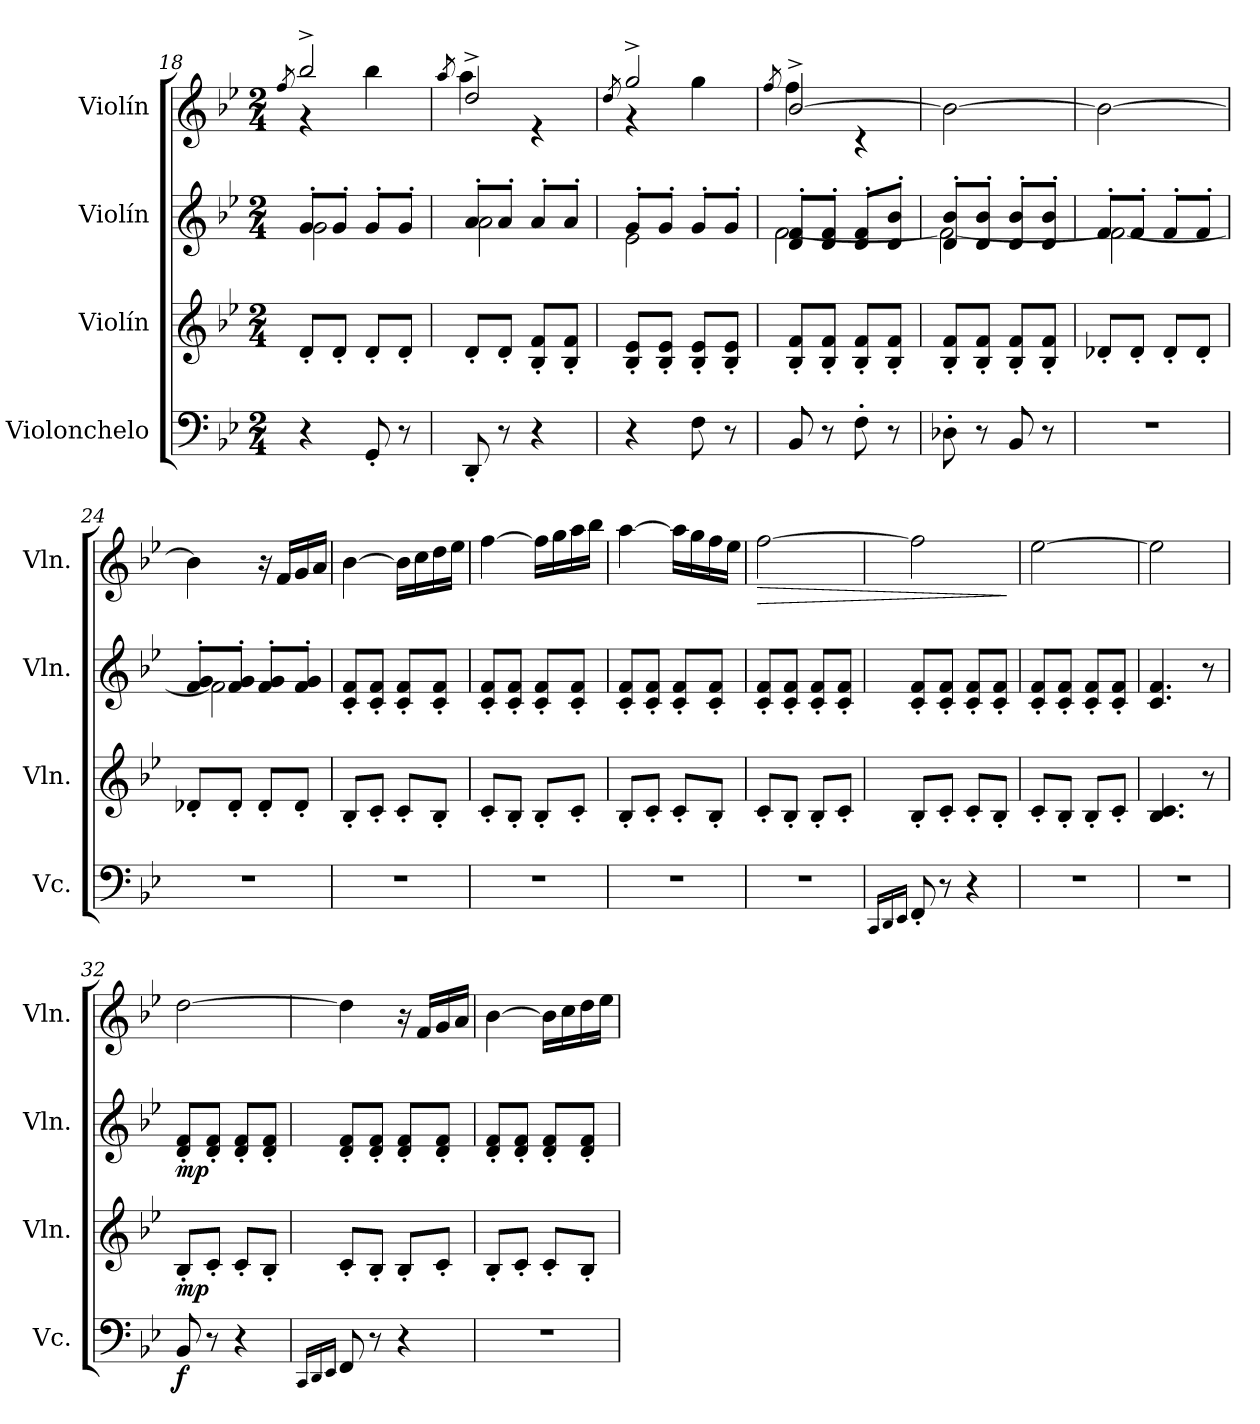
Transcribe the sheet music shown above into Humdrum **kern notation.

**kern	**dynam	**kern	**dynam	**kern	**dynam	**kern	**dynam
*part4	*part4	*part3	*part3	*part2	*part2	*part1	*part1
*staff4	*staff4	*staff3	*staff3	*staff2	*staff2	*staff1	*staff1
*I"Violonchelo	*	*I"Violín	*	*I"Violín	*	*I"Violín	*
*I'Vc.	*	*I'Vln.	*	*I'Vln.	*	*I'Vln.	*
*clefF4	*	*clefG2	*	*clefG2	*	*clefG2	*
*k[b-e-]	*	*k[b-e-]	*	*k[b-e-]	*	*k[b-e-]	*
*M2/4	*	*M2/4	*	*M2/4	*	*M2/4	*
=18	=18	=18	=18	=18	=18	=18	=18
.	.	.	.	.	.	8qff/	.
*	*	*	*	*^	*	*^	*
4r	.	8d'/L	.	8g'/L	2g\	.	2bb-^/	4r	.
.	.	8d'/J	.	8g'/J	.	.	.	.	.
8GG'/	.	8d'/L	.	8g'/L	.	.	.	4bb-\	.
8r	.	8d'/J	.	8g'/J	.	.	.	.	.
=19	=19	=19	=19	=19	=19	=19	=19	=19	=19
.	.	.	.	.	.	.	8qaa/	.	.
8DD'/	.	8d'/L	.	8a'/L	2a\	.	2dd^/	4aa\	.
8r	.	8d'/J	.	8a'/J	.	.	.	.	.
4r	.	8B-/' 8f/'L	.	8a'/L	.	.	.	4r	.
.	.	8B-/' 8f/'J	.	8a'/J	.	.	.	.	.
=20	=20	=20	=20	=20	=20	=20	=20	=20	=20
.	.	.	.	.	.	.	8qdd/	.	.
4r	.	8B-/' 8e-/'L	.	8g'/L	2e-\	.	2gg^/	4r	.
.	.	8B-/' 8e-/'J	.	8g'/J	.	.	.	.	.
8F\	.	8B-/' 8e-/'L	.	8g'/L	.	.	.	4gg\	.
8r	.	8B-/' 8e-/'J	.	8g'/J	.	.	.	.	.
=21	=21	=21	=21	=21	=21	=21	=21	=21	=21
.	.	.	.	.	.	.	8qff/	.	.
8BB-/	.	8B-/' 8f/'L	.	8d/' 8f/'L	[2f\	.	[2b-^/	4ff\	.
8r	.	8B-/' 8f/'J	.	8d/' 8f/'J	.	.	.	.	.
8F'\	.	8B-/' 8f/'L	.	8d/' 8f/'L	.	.	.	4r	.
8r	.	8B-/' 8f/'J	.	8d/' 8b-/'J	.	.	.	.	.
*	*	*	*	*	*	*	*v	*v	*
!!LO:LB:g=z
=22	=22	=22	=22	=22	=22	=22	=22	=22
8D-X'\	.	8B-/' 8f/'L	.	8d/' 8b-/'L	2f\_	.	2b-\_	.
8r	.	8B-/' 8f/'J	.	8d/' 8b-/'J	.	.	.	.
8BB-/	.	8B-/' 8f/'L	.	8d/' 8b-/'L	.	.	.	.
8r	.	8B-/' 8f/'J	.	8d/' 8b-/'J	.	.	.	.
=23	=23	=23	=23	=23	=23	=23	=23	=23
2r	.	8d-X'/L	.	8f'/L	2f\_	.	2b-\_	.
.	.	8d-'/J	.	8f'/J	.	.	.	.
.	.	8d-'/L	.	8f'/L	.	.	.	.
.	.	8d-'/J	.	8f'/J	.	.	.	.
=24	=24	=24	=24	=24	=24	=24	=24	=24
2r	.	8d-X'/L	.	8f/' 8g/'L	2f\]	.	4b-\]	.
.	.	8d-'/J	.	8f/' 8g/'J	.	.	.	.
.	.	8d-'/L	.	8f/' 8g/'L	.	.	16r	.
.	.	.	.	.	.	.	16f/LL	.
.	.	8d-'/J	.	8f/' 8g/'J	.	.	16g/	.
.	.	.	.	.	.	.	16a/JJ	.
*	*	*	*	*v	*v	*	*	*
=25	=25	=25	=25	=25	=25	=25	=25
2r	.	8B-'/L	.	8c/' 8f/'L	.	[4b-\	.
.	.	8c'/J	.	8c/' 8f/'J	.	.	.
.	.	8c'/L	.	8c/' 8f/'L	.	16b-\LL]	.
.	.	.	.	.	.	16cc\	.
.	.	8B-'/J	.	8c/' 8f/'J	.	16dd\	.
.	.	.	.	.	.	16ee-\JJ	.
=26	=26	=26	=26	=26	=26	=26	=26
2r	.	8c'/L	.	8c/' 8f/'L	.	[4ff\	.
.	.	8B-'/J	.	8c/' 8f/'J	.	.	.
.	.	8B-'/L	.	8c/' 8f/'L	.	16ff\LL]	.
.	.	.	.	.	.	16gg\	.
.	.	8c'/J	.	8c/' 8f/'J	.	16aa\	.
.	.	.	.	.	.	16bb-\JJ	.
!!LO:LB:g=z
=27	=27	=27	=27	=27	=27	=27	=27
2r	.	8B-'/L	.	8c/' 8f/'L	.	[4aa\	.
.	.	8c'/J	.	8c/' 8f/'J	.	.	.
.	.	8c'/L	.	8c/' 8f/'L	.	16aa\LL]	.
.	.	.	.	.	.	16gg\	.
.	.	8B-'/J	.	8c/' 8f/'J	.	16ff\	.
.	.	.	.	.	.	16ee-\JJ	.
=28	=28	=28	=28	=28	=28	=28	=28
!	!	!	!	!	!	!	!LO:HP:b
2r	.	8c'/L	.	8c/' 8f/'L	.	[2ff\	>
.	.	8B-'/J	.	8c/' 8f/'J	.	.	.
.	.	8B-'/L	.	8c/' 8f/'L	.	.	.
.	.	8c'/J	.	8c/' 8f/'J	.	.	.
=29	=29	=29	=29	=29	=29	=29	=29
16qCC/LL	.	.	.	.	.	.	.
16qDD/	.	.	.	.	.	.	.
16qEE-/JJ	.	.	.	.	.	.	.
8FF'/	.	8B-'/L	.	8c/' 8f/'L	.	2ff\]	.
8r	.	8c'/J	.	8c/' 8f/'J	.	.	.
4r	.	8c'/L	.	8c/' 8f/'L	.	.	.
.	.	8B-'/J	.	8c/' 8f/'J	.	.	.
.	.	.	.	.	.	.	]
=30	=30	=30	=30	=30	=30	=30	=30
2r	.	8c'/L	.	8c/' 8f/'L	.	[2ee-\	.
.	.	8B-'/J	.	8c/' 8f/'J	.	.	.
.	.	8B-'/L	.	8c/' 8f/'L	.	.	.
.	.	8c'/J	.	8c/' 8f/'J	.	.	.
=31	=31	=31	=31	=31	=31	=31	=31
2r	.	4.B-/ 4.c/	.	4.c/ 4.f/	.	2ee-\]	.
.	.	8r	.	8r	.	.	.
=32	=32	=32	=32	=32	=32	=32	=32
!	!LO:DY:b	!	!LO:DY:b	!	!LO:DY:b	!	!
8BB-/	f	8B-'/L	mp	8d/' 8f/'L	mp	[2dd\	.
8r	.	8c'/J	.	8d/' 8f/'J	.	.	.
4r	.	8c'/L	.	8d/' 8f/'L	.	.	.
.	.	8B-'/J	.	8d/' 8f/'J	.	.	.
!!LO:PB:g=z
=33	=33	=33	=33	=33	=33	=33	=33
16qCC/LL	.	.	.	.	.	.	.
16qDD/	.	.	.	.	.	.	.
16qEE-/JJ	.	.	.	.	.	.	.
8FF/	.	8c'/L	.	8d/' 8f/'L	.	4dd\]	.
8r	.	8B-'/J	.	8d/' 8f/'J	.	.	.
4r	.	8B-'/L	.	8d/' 8f/'L	.	16r	.
.	.	.	.	.	.	16f/LL	.
.	.	8c'/J	.	8d/' 8f/'J	.	16g/	.
.	.	.	.	.	.	16a/JJ	.
=34	=34	=34	=34	=34	=34	=34	=34
2r	.	8B-'/L	.	8d/' 8f/'L	.	[4b-\	.
.	.	8c'/J	.	8d/' 8f/'J	.	.	.
.	.	8c'/L	.	8d/' 8f/'L	.	16b-\LL]	.
.	.	.	.	.	.	16cc\	.
.	.	8B-'/J	.	8d/' 8f/'J	.	16dd\	.
.	.	.	.	.	.	16ee-\JJ	.
=	=	=	=	=	=	=	=
*-	*-	*-	*-	*-	*-	*-	*-
